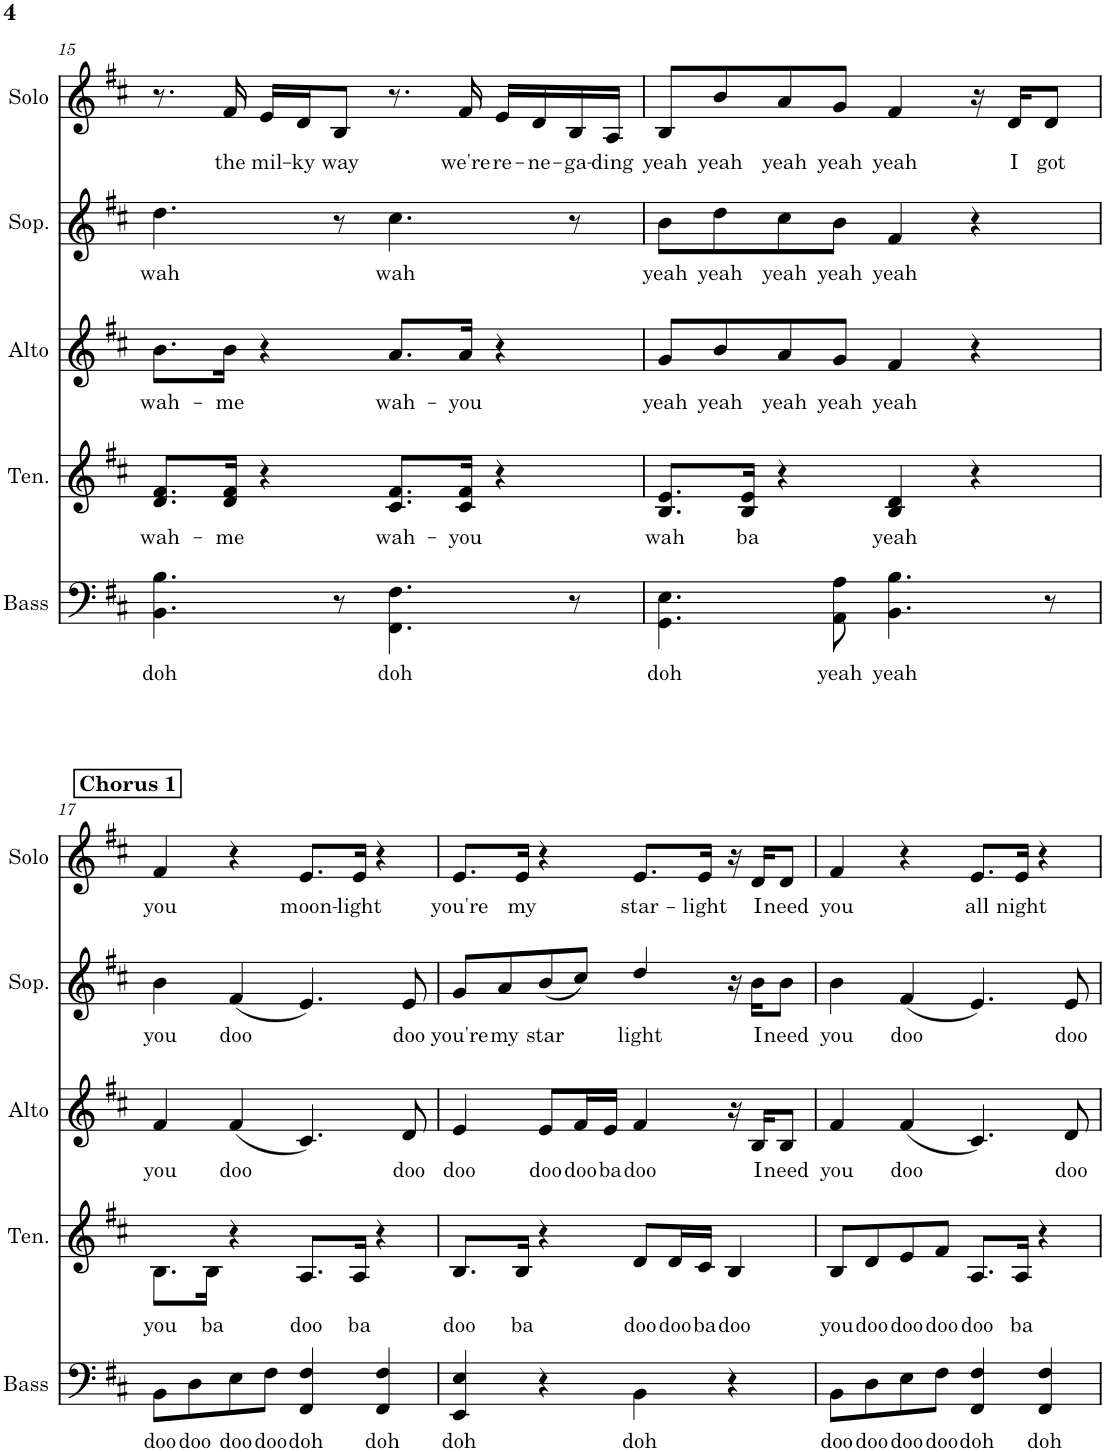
**kern	**text	**kern	**text	**kern	**text	**kern	**text	**kern	**text
*part5	*part5	*part4	*part4	*part3	*part3	*part2	*part2	*part1	*part1
*staff5	*staff5	*staff4	*staff4	*staff3	*staff3	*staff2	*staff2	*staff1	*staff1
*I"Bass	*	*I"Tenor	*	*I"Alto	*	*I"Soprano	*	*I"Solo	*
*I'Bass	*	*I'Ten.	*	*I'Alto	*	*I'Sop.	*	*I'Solo	*
!!LO:PB:g=z
*clefF4	*	*clefG2	*	*clefG2	*	*clefG2	*	*clefG2	*
*k[f#c#]	*	*k[f#c#]	*	*k[f#c#]	*	*k[f#c#]	*	*k[f#c#]	*
*M4/4	*	*M4/4	*	*M4/4	*	*M4/4	*	*M4/4	*
=15	=15	=15	=15	=15	=15	=15	=15	=15	=15
!	!LO:LY:b	!	!LO:LY:b	!	!LO:LY:b	!	!LO:LY:b	!	!
4.BB\ 4.B\	doh	8.d/ 8.f#/L	wah-	8.b\L	wah-	4.dd\	wah	8.r	.
!	!	!	!LO:LY:b	!	!LO:LY:b	!	!	!	!LO:LY:b
.	.	16d/ 16f#/Jk	-me	16b\Jk	-me	.	.	16f#/	the
!	!	!	!	!	!	!	!	!	!LO:LY:b
.	.	4r	.	4r	.	.	.	16e/LL	mil-
!	!	!	!	!	!	!	!	!	!LO:LY:b
.	.	.	.	.	.	.	.	16d/J	-ky
!	!	!	!	!	!	!	!	!	!LO:LY:b
8r	.	.	.	.	.	8r	.	8B/J	way
!	!LO:LY:b	!	!LO:LY:b	!	!LO:LY:b	!	!LO:LY:b	!	!
4.FF#\ 4.F#\	doh	8.c#/ 8.f#/L	wah-	8.a/L	wah-	4.cc#\	wah	8.r	.
!	!	!	!LO:LY:b	!	!LO:LY:b	!	!	!	!LO:LY:b
.	.	16c#/ 16f#/Jk	-you	16a/Jk	-you	.	.	16f#/	we're
!	!	!	!	!	!	!	!	!	!LO:LY:b
.	.	4r	.	4r	.	.	.	16e/LL	re-
!	!	!	!	!	!	!	!	!	!LO:LY:b
.	.	.	.	.	.	.	.	16d/	-ne-
!	!	!	!	!	!	!	!	!	!LO:LY:b
8r	.	.	.	.	.	8r	.	16B/	-ga-
!	!	!	!	!	!	!	!	!	!LO:LY:b
.	.	.	.	.	.	.	.	16A/JJ	-ding
=16	=16	=16	=16	=16	=16	=16	=16	=16	=16
!	!LO:LY:b	!	!LO:LY:b	!	!LO:LY:b	!	!LO:LY:b	!	!LO:LY:b
4.GG\ 4.E\	doh	8.B/ 8.e/L	wah	8g/L	yeah	8b\L	yeah	8B/L	yeah
!	!	!	!	!	!LO:LY:b	!	!LO:LY:b	!	!LO:LY:b
.	.	.	.	8b/	yeah	8dd\	yeah	8b/	yeah
!	!	!	!LO:LY:b	!	!	!	!	!	!
.	.	16B/ 16e/Jk	ba	.	.	.	.	.	.
!	!	!	!	!	!LO:LY:b	!	!LO:LY:b	!	!LO:LY:b
.	.	4r	.	8a/	yeah	8cc#\	yeah	8a/	yeah
!	!LO:LY:b	!	!	!	!LO:LY:b	!	!LO:LY:b	!	!LO:LY:b
8AA\ 8A\	yeah	.	.	8g/J	yeah	8b\J	yeah	8g/J	yeah
!	!LO:LY:b	!	!LO:LY:b	!	!LO:LY:b	!	!LO:LY:b	!	!LO:LY:b
4.BB\ 4.B\	yeah	4B/ 4d/	yeah	4f#/	yeah	4f#/	yeah	4f#/	yeah
.	.	4r	.	4r	.	4r	.	16r	.
!	!	!	!	!	!	!	!	!	!LO:LY:b
.	.	.	.	.	.	.	.	16d/KL	I
!	!	!	!	!	!	!	!	!	!LO:LY:b
8r	.	.	.	.	.	.	.	8d/J	got
!!LO:LB:g=z
!!LO:REH:place=s1:a:B:cj:t=Chorus 1
=17	=17	=17	=17	=17	=17	=17	=17	=17	=17
!	!LO:LY:b	!	!LO:LY:b	!	!LO:LY:b	!	!LO:LY:b	!	!LO:LY:b
8BB\L	doo	8.B\L	you	4f#/	you	4b\	you	4f#/	you
!	!LO:LY:b	!	!	!	!	!	!	!	!
8D\	doo	.	.	.	.	.	.	.	.
!	!	!	!LO:LY:b	!	!	!	!	!	!
.	.	16B\Jk	ba	.	.	.	.	.	.
!	!LO:LY:b	!	!	!	!LO:LY:b	!	!LO:LY:b	!	!
8E\	doo	4r	.	(4f#/	doo	(4f#/	doo	4r	.
!	!LO:LY:b	!	!	!	!	!	!	!	!
8F#\J	doo	.	.	.	.	.	.	.	.
!	!LO:LY:b	!	!LO:LY:b	!	!	!	!	!	!LO:LY:b
4FF#/ 4F#/	doh	8.A/L	doo	4.c#/)	.	4.e/)	.	8.e/L	moon-
!	!	!	!LO:LY:b	!	!	!	!	!	!LO:LY:b
.	.	16A/Jk	ba	.	.	.	.	16e/Jk	-light
!	!LO:LY:b	!	!	!	!	!	!	!	!
4FF#/ 4F#/	doh	4r	.	.	.	.	.	4r	.
!	!	!	!	!	!LO:LY:b	!	!LO:LY:b	!	!
.	.	.	.	8d/	doo	8e/	doo	.	.
=18	=18	=18	=18	=18	=18	=18	=18	=18	=18
!	!LO:LY:b	!	!LO:LY:b	!	!LO:LY:b	!	!LO:LY:b	!	!LO:LY:b
4EE/ 4E/	doh	8.B/L	doo	4e/	doo	8g/L	you're	8.e/L	you're
!	!	!	!	!	!	!	!LO:LY:b	!	!
.	.	.	.	.	.	8a/	my	.	.
!	!	!	!LO:LY:b	!	!	!	!	!	!LO:LY:b
.	.	16B/Jk	ba	.	.	.	.	16e/Jk	my
!	!	!	!	!	!LO:LY:b	!	!LO:LY:b	!	!
4r	.	4r	.	8e/L	doo	(8b/	star	4r	.
!	!	!	!	!	!LO:LY:b	!	!	!	!
.	.	.	.	16f#/L	doo	8cc#/J)	.	.	.
!	!	!	!	!	!LO:LY:b	!	!	!	!
.	.	.	.	16e/JJ	ba	.	.	.	.
!	!LO:LY:b	!	!LO:LY:b	!	!LO:LY:b	!	!LO:LY:b	!	!LO:LY:b
4BB\	doh	8d/L	doo	4f#/	doo	4dd/	light	8.e/L	star-
!	!	!	!LO:LY:b	!	!	!	!	!	!
.	.	16d/L	doo	.	.	.	.	.	.
!	!	!	!LO:LY:b	!	!	!	!	!	!LO:LY:b
.	.	16c#/JJ	ba	.	.	.	.	16e/Jk	-light
!	!	!	!LO:LY:b	!	!	!	!	!	!
4r	.	4B/	doo	16r	.	16r	.	16r	.
!	!	!	!	!	!LO:LY:b	!	!LO:LY:b	!	!LO:LY:b
.	.	.	.	16B/KL	I	16b\KL	I	16d/KL	I
!	!	!	!	!	!LO:LY:b	!	!LO:LY:b	!	!LO:LY:b
.	.	.	.	8B/J	need	8b\J	need	8d/J	need
=19	=19	=19	=19	=19	=19	=19	=19	=19	=19
!	!LO:LY:b	!	!LO:LY:b	!	!LO:LY:b	!	!LO:LY:b	!	!LO:LY:b
8BB\L	doo	8B/L	you	4f#/	you	4b\	you	4f#/	you
!	!LO:LY:b	!	!LO:LY:b	!	!	!	!	!	!
8D\	doo	8d/	doo	.	.	.	.	.	.
!	!LO:LY:b	!	!LO:LY:b	!	!LO:LY:b	!	!LO:LY:b	!	!
8E\	doo	8e/	doo	(4f#/	doo	(4f#/	doo	4r	.
!	!LO:LY:b	!	!LO:LY:b	!	!	!	!	!	!
8F#\J	doo	8f#/J	doo	.	.	.	.	.	.
!	!LO:LY:b	!	!LO:LY:b	!	!	!	!	!	!LO:LY:b
4FF#/ 4F#/	doh	8.A/L	doo	4.c#/)	.	4.e/)	.	8.e/L	all
!	!	!	!LO:LY:b	!	!	!	!	!	!LO:LY:b
.	.	16A/Jk	ba	.	.	.	.	16e/Jk	night
!	!LO:LY:b	!	!	!	!	!	!	!	!
4FF#/ 4F#/	doh	4r	.	.	.	.	.	4r	.
!	!	!	!	!	!LO:LY:b	!	!LO:LY:b	!	!
.	.	.	.	8d/	doo	8e/	doo	.	.
=	=	=	=	=	=	=	=	=	=
*-	*-	*-	*-	*-	*-	*-	*-	*-	*-
